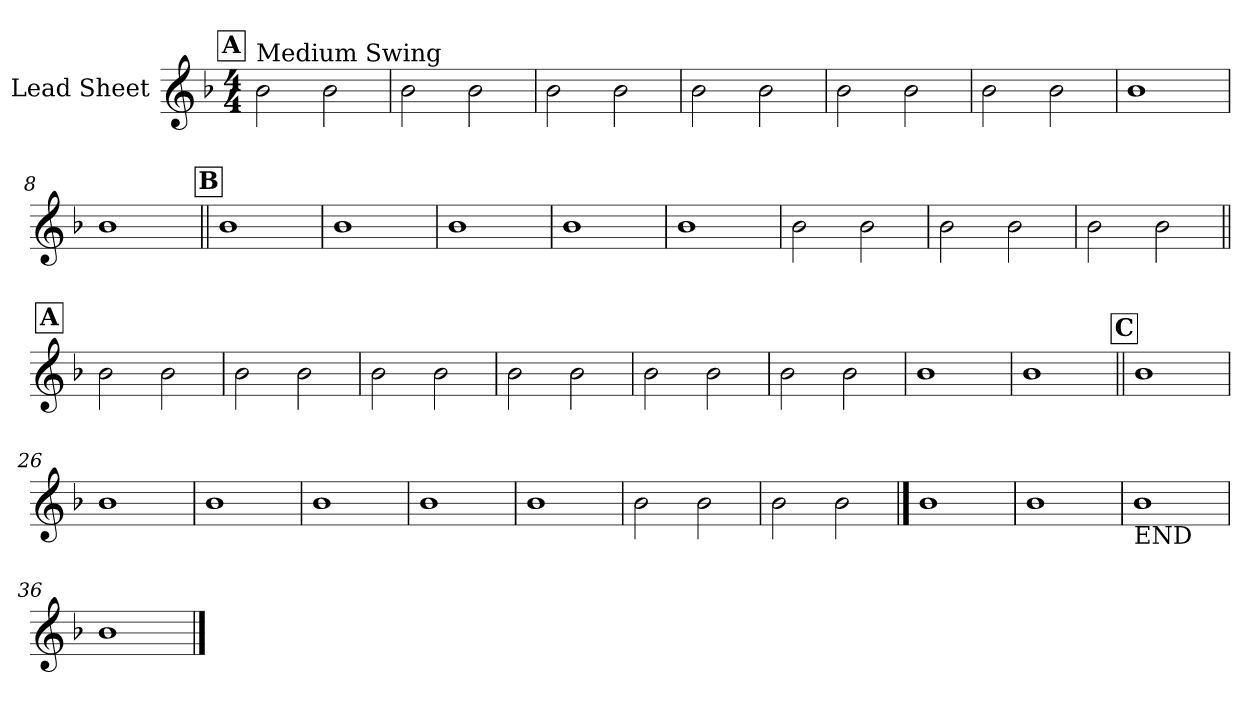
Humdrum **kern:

**kern
*part1
*staff1
*I"Lead Sheet
*clefG2
*k[b-]
*F:
*M4/4
!!LO:REH:place=s1:a:fs=14:t=A
=1
!LO:TX:a:t=Medium Swing
2b-\
2b-\
=2
2b-\
2b-\
=3
2b-\
2b-\
=4
2b-\
2b-\
!!LO:LB:g=z
=5
2b-\
2b-\
=6
2b-\
2b-\
=7
1b-
=8
1b-
!!LO:LB:g=z
!!LO:REH:place=s1:a:fs=14:t=B
=9||
1b-
=10
1b-
=11
1b-
=12
1b-
!!LO:LB:g=z
=13
1b-
=14
2b-\
2b-\
=15
2b-\
2b-\
=16
2b-\
2b-\
!!LO:LB:g=z
!!LO:REH:place=s1:a:fs=14:t=A
=17||
2b-\
2b-\
=18
2b-\
2b-\
=19
2b-\
2b-\
=20
2b-\
2b-\
!!LO:LB:g=z
=21
2b-\
2b-\
=22
2b-\
2b-\
=23
1b-
=24
1b-
!!LO:LB:g=z
!!LO:REH:place=s1:a:fs=14:t=C
=25||
1b-
=26
1b-
=27
1b-
=28
1b-
!!LO:LB:g=z
=29
1b-
=30
1b-
=31
2b-\
2b-\
=32
2b-\
2b-\
!!LO:LB:g=z
==33
1b-
=34
1b-
=35
!LO:TX:b:t=END
1b-
=36
1b-
==
*-
